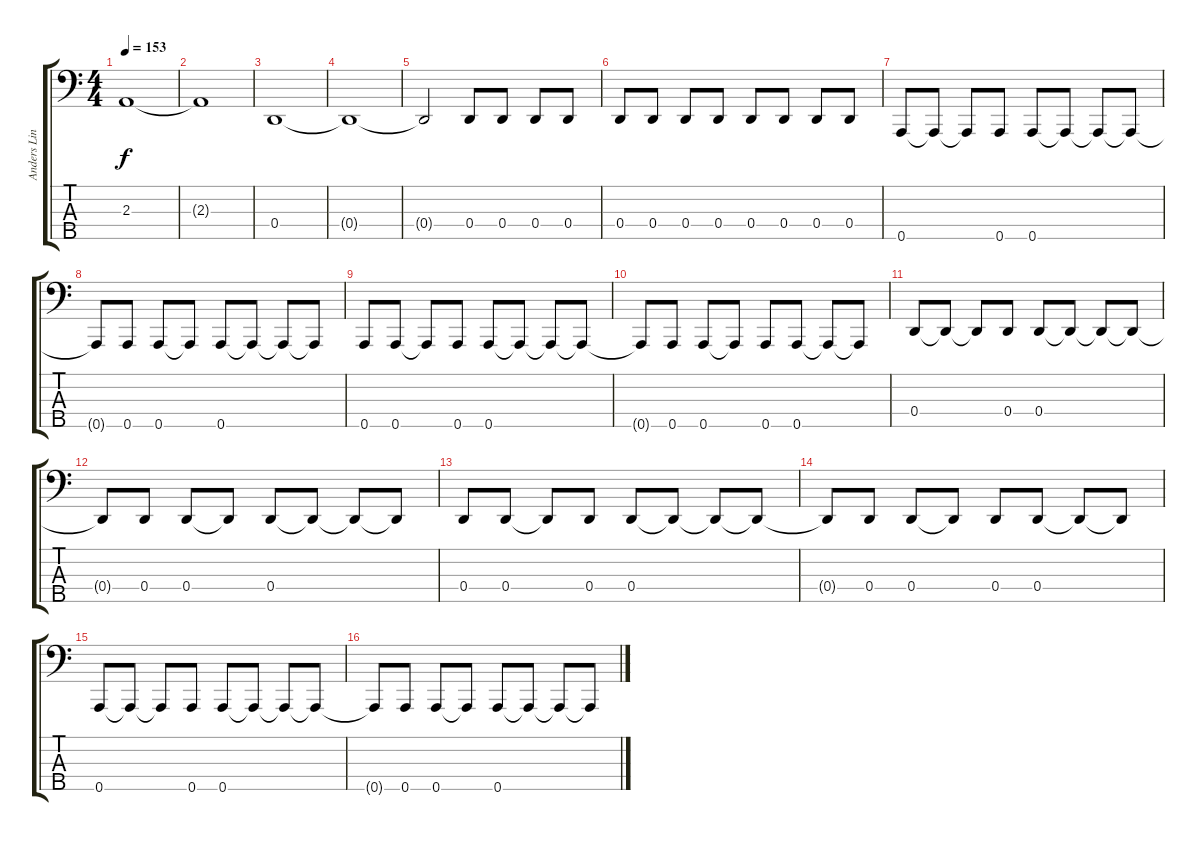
\track ("Anders Lindberg" "Anders Lin") {instrument electricbasspick}
\staff {score tabs}
\tuning (F2 C2 G1 D1 A0) {hide}
\ts (4 4)
\tempo 153
\clef f4
\ks c
2.3{t}.1{dy f} |
2.3{t}.1 |
0.4.1 |
0.4{t}.1 |
0.4{t}.2{volume 11} 0.4.8{volume 16} 0.4.8 0.4.8 0.4.8 |
0.4.8 0.4.8 0.4.8 0.4.8 0.4.8 0.4.8 0.4.8 0.4.8 |
0.5.8 0.5{t}.8 0.5{t}.8 0.5.8 0.5.8 0.5{t}.8 0.5{t}.8 0.5{t}.8 |
0.5{t}.8 0.5.8 0.5.8 0.5{t}.8 0.5.8 0.5{t}.8 0.5{t}.8 0.5{t}.8 |
0.5.8 0.5.8 0.5{t}.8 0.5.8 0.5.8 0.5{t}.8 0.5{t}.8 0.5{t}.8 |
0.5{t}.8 0.5.8 0.5.8 0.5{t}.8 0.5.8 0.5.8 0.5{t}.8 0.5{t}.8 |
0.4.8 0.4{t}.8 0.4{t}.8 0.4.8 0.4.8 0.4{t}.8 0.4{t}.8 0.4{t}.8 |
0.4{t}.8 0.4.8 0.4.8 0.4{t}.8 0.4.8 0.4{t}.8 0.4{t}.8 0.4{t}.8 |
0.4.8 0.4.8 0.4{t}.8 0.4.8 0.4.8 0.4{t}.8 0.4{t}.8 0.4{t}.8 |
0.4{t}.8 0.4.8 0.4.8 0.4{t}.8 0.4.8 0.4.8 0.4{t}.8 0.4{t}.8 |
0.5.8 0.5{t}.8 0.5{t}.8 0.5.8 0.5.8 0.5{t}.8 0.5{t}.8 0.5{t}.8 |
0.5{t}.8 0.5.8 0.5.8 0.5{t}.8 0.5.8 0.5{t}.8 0.5{t}.8 0.5{t}.8
